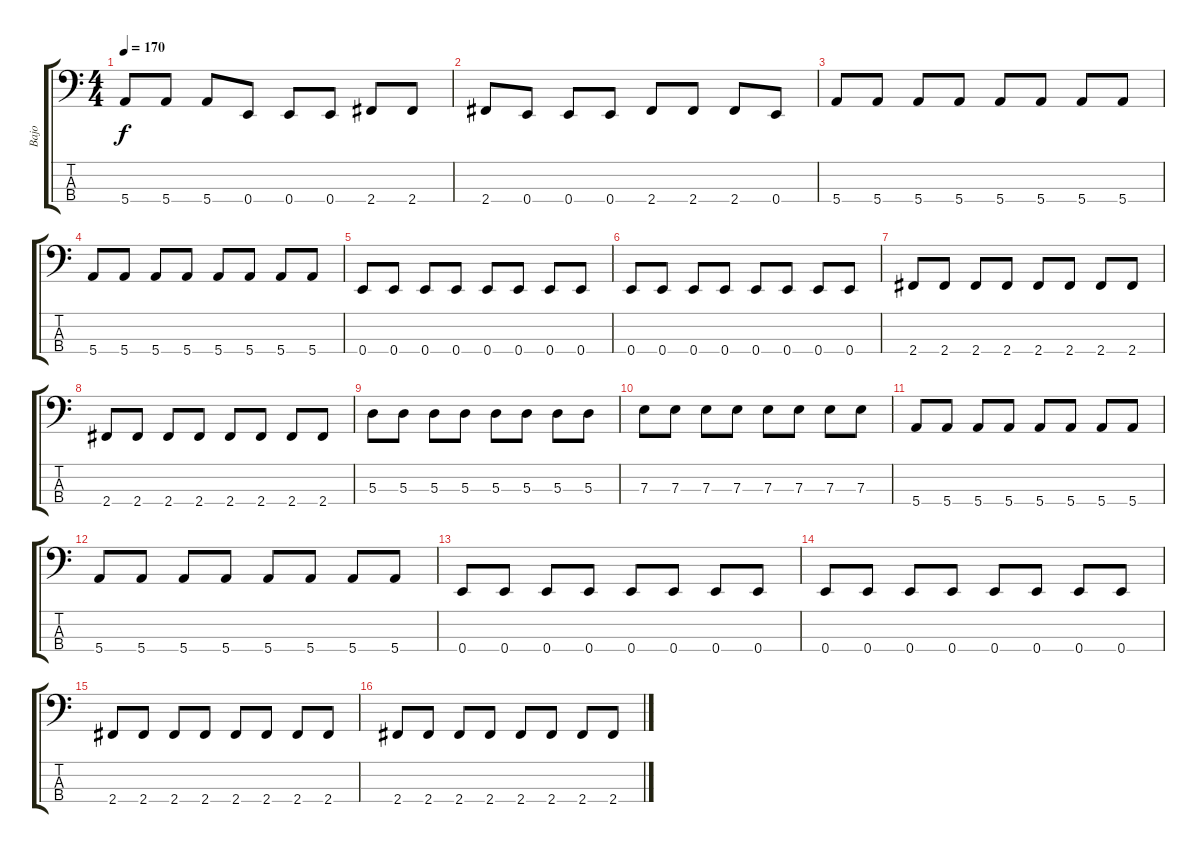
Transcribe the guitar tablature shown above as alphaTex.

\track ("Bajo" "Bajo") {instrument electricbassfinger}
\staff {score tabs}
\tuning (G2 D2 A1 E1) {hide}
\ts (4 4)
\tempo 170
\clef f4
\ks c
5.4.8{dy f} 5.4.8 5.4.8 0.4.8 0.4.8 0.4.8 2.4.8 2.4.8 |
2.4.8 0.4.8 0.4.8 0.4.8 2.4.8 2.4.8 2.4.8 0.4.8 |
5.4.8 5.4.8 5.4.8 5.4.8 5.4.8 5.4.8 5.4.8 5.4.8 |
5.4.8 5.4.8 5.4.8 5.4.8 5.4.8 5.4.8 5.4.8 5.4.8 |
0.4.8 0.4.8 0.4.8 0.4.8 0.4.8 0.4.8 0.4.8 0.4.8 |
0.4.8 0.4.8 0.4.8 0.4.8 0.4.8 0.4.8 0.4.8 0.4.8 |
2.4.8 2.4.8 2.4.8 2.4.8 2.4.8 2.4.8 2.4.8 2.4.8 |
2.4.8 2.4.8 2.4.8 2.4.8 2.4.8 2.4.8 2.4.8 2.4.8 |
5.3.8 5.3.8 5.3.8 5.3.8 5.3.8 5.3.8 5.3.8 5.3.8 |
7.3.8 7.3.8 7.3.8 7.3.8 7.3.8 7.3.8 7.3.8 7.3.8 |
5.4.8 5.4.8 5.4.8 5.4.8 5.4.8 5.4.8 5.4.8 5.4.8 |
5.4.8 5.4.8 5.4.8 5.4.8 5.4.8 5.4.8 5.4.8 5.4.8 |
0.4.8 0.4.8 0.4.8 0.4.8 0.4.8 0.4.8 0.4.8 0.4.8 |
0.4.8 0.4.8 0.4.8 0.4.8 0.4.8 0.4.8 0.4.8 0.4.8 |
2.4.8 2.4.8 2.4.8 2.4.8 2.4.8 2.4.8 2.4.8 2.4.8 |
2.4.8 2.4.8 2.4.8 2.4.8 2.4.8 2.4.8 2.4.8 2.4.8
